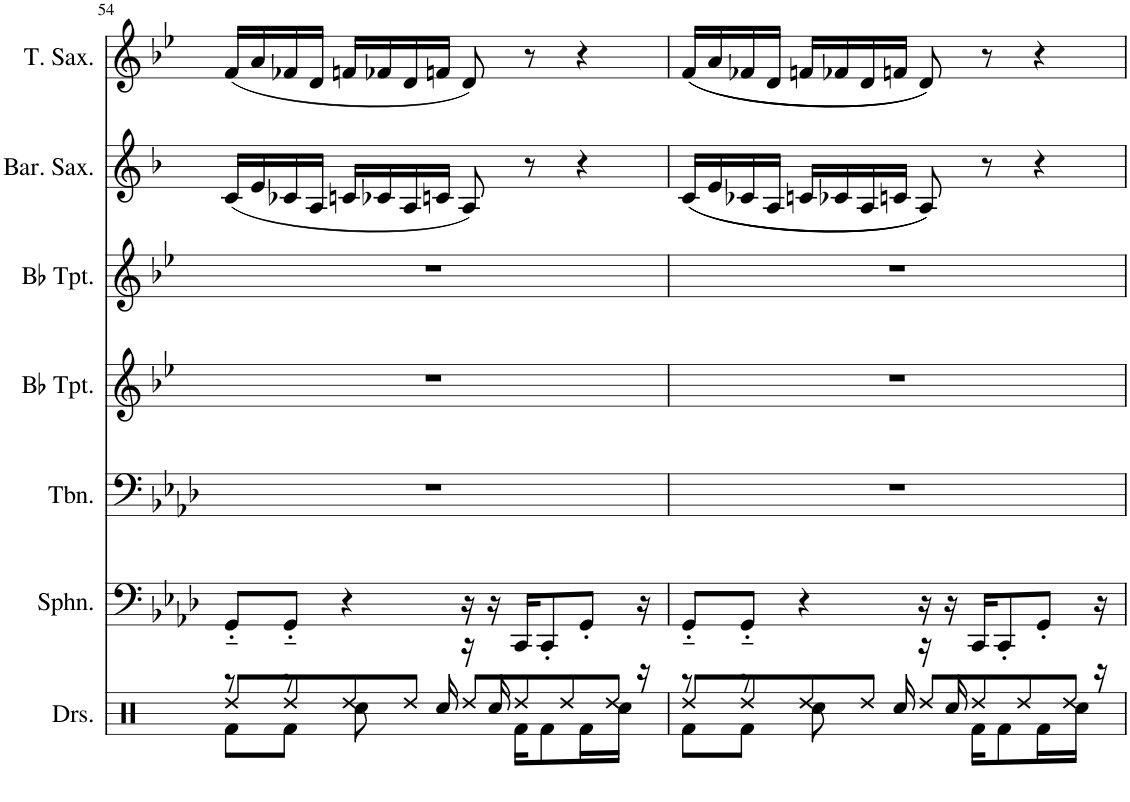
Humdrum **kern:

**kern	**kern	**kern	**kern	**kern	**kern	**kern
*part7	*part6	*part5	*part4	*part3	*part2	*part1
*staff7	*staff6	*staff5	*staff4	*staff3	*staff2	*staff1
*I"Drumset	*I"Sousaphone	*I"Trombone	*I"Bb Trumpet	*I"Bb Trumpet	*I"Baritone Saxophone	*I"Tenor Saxophone
*I'Drs.	*I'Sphn.	*I'Tbn.	*I'Bb Tpt.	*I'Bb Tpt.	*I'Bar. Sax.	*I'T. Sax.
!!LO:PB:g=z
*clefX	*clefF4	*clefF4	*clefG2	*clefG2	*clefG2	*clefG2
*	*	*	*Trd1c2	*Trd1c2	*Trd12c21	*Trd8c14
*k[]	*k[b-e-a-d-]	*k[b-e-a-d-]	*k[b-e-]	*k[b-e-]	*k[b-]	*k[b-e-]
*M4/4	*M4/4	*M4/4	*M4/4	*M4/4	*M4/4	*M4/4
=54	=54	=54	=54	=54	=54	=54
*^	*	*	*	*	*	*
*	*^	*	*	*	*	*	*
8Rf\L	8r	8Rdd/L	8GG'~/L	1r	1r	1r	(16c/LL	(16f/LL
.	.	.	.	.	.	.	16e/	16a/
8Rf\J	8r	8Rdd/	8GG'~/J	.	.	.	16c-X/	16f-X/
.	.	.	.	.	.	.	16A/JJ	16d/JJ
4.ryy	8Rcc\	8Rdd/	4r	.	.	.	16cn/LL	16fn/LL
.	.	.	.	.	.	.	16c-X/	16f-X/
.	16ryy	8Rdd/J	.	.	.	.	16A/	16d/
.	16Rcc/	.	.	.	.	.	16cn/JJ	16fn/JJ
.	16r	8Rdd/L	16r	.	.	.	8A/)	8d/)
.	16Rcc/	.	16r	.	.	.	.	.
16Rf\KL	4.ryy	8Rdd/	16CC/KL	.	.	.	8r	8r
8Rf\	.	.	8CC'/	.	.	.	.	.
.	.	8Rdd/	.	.	.	.	4r	4r
16Rf\L	.	.	8GG'/J	.	.	.	.	.
16Rcc\JJ	.	8Rdd/J	.	.	.	.	.	.
16r	.	.	16r	.	.	.	.	.
=55	=55	=55	=55	=55	=55	=55	=55	=55
8Rf\L	8r	8Rdd/L	8GG'~/L	1r	1r	1r	((16c/LL	((16f/LL
.	.	.	.	.	.	.	16e/	16a/
8Rf\J	8r	8Rdd/	8GG'~/J	.	.	.	16c-X/	16f-X/
.	.	.	.	.	.	.	16A/JJ	16d/JJ
4.ryy	8Rcc\	8Rdd/	4r	.	.	.	16cn/LL	16fn/LL
.	.	.	.	.	.	.	16c-X/	16f-X/
.	16ryy	8Rdd/J	.	.	.	.	16A/	16d/
.	16Rcc/	.	.	.	.	.	16cn/JJ	16fn/JJ
.	16r	8Rdd/L	16r	.	.	.	8A/))	8d/))
.	16Rcc/	.	16r	.	.	.	.	.
16Rf\KL	4.ryy	8Rdd/	16CC/KL	.	.	.	8r	8r
8Rf\	.	.	8CC'/	.	.	.	.	.
.	.	8Rdd/	.	.	.	.	4r	4r
16Rf\L	.	.	8GG'/J	.	.	.	.	.
16Rcc\JJ	.	8Rdd/J	.	.	.	.	.	.
16r	.	.	16r	.	.	.	.	.
*v	*v	*v	*	*	*	*	*	*
=	=	=	=	=	=	=
*-	*-	*-	*-	*-	*-	*-
